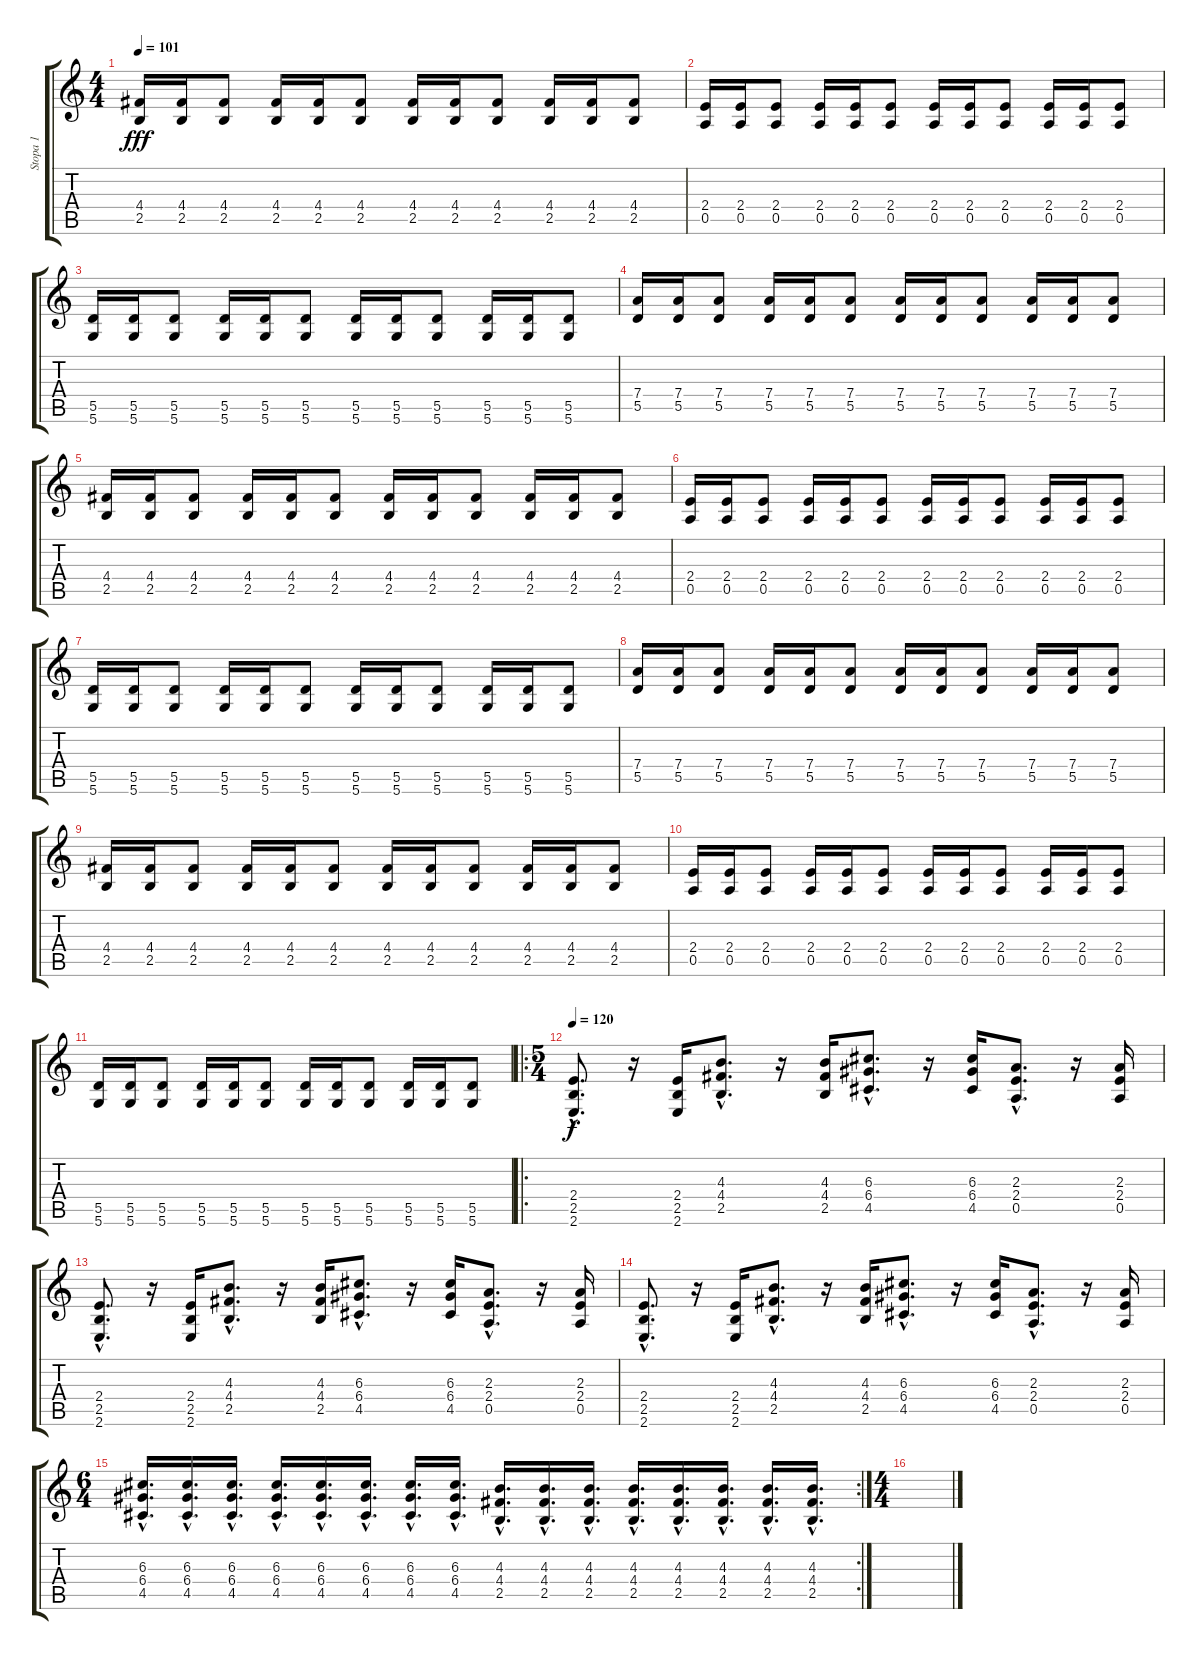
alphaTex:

\track ("Stopa 1" "Stopa 1") {instrument distortionguitar}
\staff {score tabs}
\tuning (E4 B3 G3 D3 A2 D2) {hide}
\ts (4 4)
\tempo 101
\clef g2
\ks c
(4.4 2.5).16{dy fff} (4.4 2.5).16 (4.4 2.5).8 (4.4 2.5).16 (4.4 2.5).16 (4.4 2.5).8 (4.4 2.5).16 (4.4 2.5).16 (4.4 2.5).8 (4.4 2.5).16 (4.4 2.5).16 (4.4 2.5).8 |
(2.4 0.5).16 (2.4 0.5).16 (2.4 0.5).8 (2.4 0.5).16 (2.4 0.5).16 (2.4 0.5).8 (2.4 0.5).16 (2.4 0.5).16 (2.4 0.5).8 (2.4 0.5).16 (2.4 0.5).16 (2.4 0.5).8 |
(5.5 5.6).16 (5.5 5.6).16 (5.5 5.6).8 (5.5 5.6).16 (5.5 5.6).16 (5.5 5.6).8 (5.5 5.6).16 (5.5 5.6).16 (5.5 5.6).8 (5.5 5.6).16 (5.5 5.6).16 (5.5 5.6).8 |
(7.4 5.5).16 (7.4 5.5).16 (7.4 5.5).8 (7.4 5.5).16 (7.4 5.5).16 (7.4 5.5).8 (7.4 5.5).16 (7.4 5.5).16 (7.4 5.5).8 (7.4 5.5).16 (7.4 5.5).16 (7.4 5.5).8 |
(4.4 2.5).16 (4.4 2.5).16 (4.4 2.5).8 (4.4 2.5).16 (4.4 2.5).16 (4.4 2.5).8 (4.4 2.5).16 (4.4 2.5).16 (4.4 2.5).8 (4.4 2.5).16 (4.4 2.5).16 (4.4 2.5).8 |
(2.4 0.5).16 (2.4 0.5).16 (2.4 0.5).8 (2.4 0.5).16 (2.4 0.5).16 (2.4 0.5).8 (2.4 0.5).16 (2.4 0.5).16 (2.4 0.5).8 (2.4 0.5).16 (2.4 0.5).16 (2.4 0.5).8 |
(5.5 5.6).16 (5.5 5.6).16 (5.5 5.6).8 (5.5 5.6).16 (5.5 5.6).16 (5.5 5.6).8 (5.5 5.6).16 (5.5 5.6).16 (5.5 5.6).8 (5.5 5.6).16 (5.5 5.6).16 (5.5 5.6).8 |
(7.4 5.5).16 (7.4 5.5).16 (7.4 5.5).8 (7.4 5.5).16 (7.4 5.5).16 (7.4 5.5).8 (7.4 5.5).16 (7.4 5.5).16 (7.4 5.5).8 (7.4 5.5).16 (7.4 5.5).16 (7.4 5.5).8 |
(4.4 2.5).16 (4.4 2.5).16 (4.4 2.5).8 (4.4 2.5).16 (4.4 2.5).16 (4.4 2.5).8 (4.4 2.5).16 (4.4 2.5).16 (4.4 2.5).8 (4.4 2.5).16 (4.4 2.5).16 (4.4 2.5).8 |
(2.4 0.5).16 (2.4 0.5).16 (2.4 0.5).8 (2.4 0.5).16 (2.4 0.5).16 (2.4 0.5).8 (2.4 0.5).16 (2.4 0.5).16 (2.4 0.5).8 (2.4 0.5).16 (2.4 0.5).16 (2.4 0.5).8 |
(5.5 5.6).16 (5.5 5.6).16 (5.5 5.6).8 (5.5 5.6).16 (5.5 5.6).16 (5.5 5.6).8 (5.5 5.6).16 (5.5 5.6).16 (5.5 5.6).8 (5.5 5.6).16 (5.5 5.6).16 (5.5 5.6).8 |
\ro
\ts (5 4)
\tempo 120
(2.4{hac} 2.5{hac} 2.6{hac}).8{d dy f} r.16 (2.4 2.5 2.6).16 (4.3{hac} 4.4{hac} 2.5{hac}).8{d} r.16 (4.3 4.4 2.5).16 (6.3{hac} 6.4{hac} 4.5{hac}).8{d} r.16 (6.3 6.4 4.5).16 (2.3{hac} 2.4{hac} 0.5{hac}).8{d} r.16 (2.3 2.4 0.5).16 |
(2.4{hac} 2.5{hac} 2.6{hac}).8{d} r.16 (2.4 2.5 2.6).16 (4.3{hac} 4.4{hac} 2.5{hac}).8{d} r.16 (4.3 4.4 2.5).16 (6.3{hac} 6.4{hac} 4.5{hac}).8{d} r.16 (6.3 6.4 4.5).16 (2.3{hac} 2.4{hac} 0.5{hac}).8{d} r.16 (2.3 2.4 0.5).16 |
(2.4{hac} 2.5{hac} 2.6{hac}).8{d} r.16 (2.4 2.5 2.6).16 (4.3{hac} 4.4{hac} 2.5{hac}).8{d} r.16 (4.3 4.4 2.5).16 (6.3{hac} 6.4{hac} 4.5{hac}).8{d} r.16 (6.3 6.4 4.5).16 (2.3{hac} 2.4{hac} 0.5{hac}).8{d} r.16 (2.3 2.4 0.5).16 |
\rc 2
\ts (6 4)
(6.3{hac} 6.4{hac} 4.5{hac}).16{d} (6.3{hac} 6.4{hac} 4.5{hac}).16{d} (6.3{hac} 6.4{hac} 4.5{hac}).16{d} (6.3{hac} 6.4{hac} 4.5{hac}).16{d} (6.3{hac} 6.4{hac} 4.5{hac}).16{d} (6.3{hac} 6.4{hac} 4.5{hac}).16{d} (6.3{hac} 6.4{hac} 4.5{hac}).16{d} (6.3{hac} 6.4{hac} 4.5{hac}).16{d} (4.3{hac} 4.4{hac} 2.5{hac}).16{d} (4.3{hac} 4.4{hac} 2.5{hac}).16{d} (4.3{hac} 4.4{hac} 2.5{hac}).16{d} (4.3{hac} 4.4{hac} 2.5{hac}).16{d} (4.3{hac} 4.4{hac} 2.5{hac}).16{d} (4.3{hac} 4.4{hac} 2.5{hac}).16{d} (4.3{hac} 4.4{hac} 2.5{hac}).16{d} (4.3{hac} 4.4{hac} 2.5{hac}).16{d} |
\ts (4 4)
